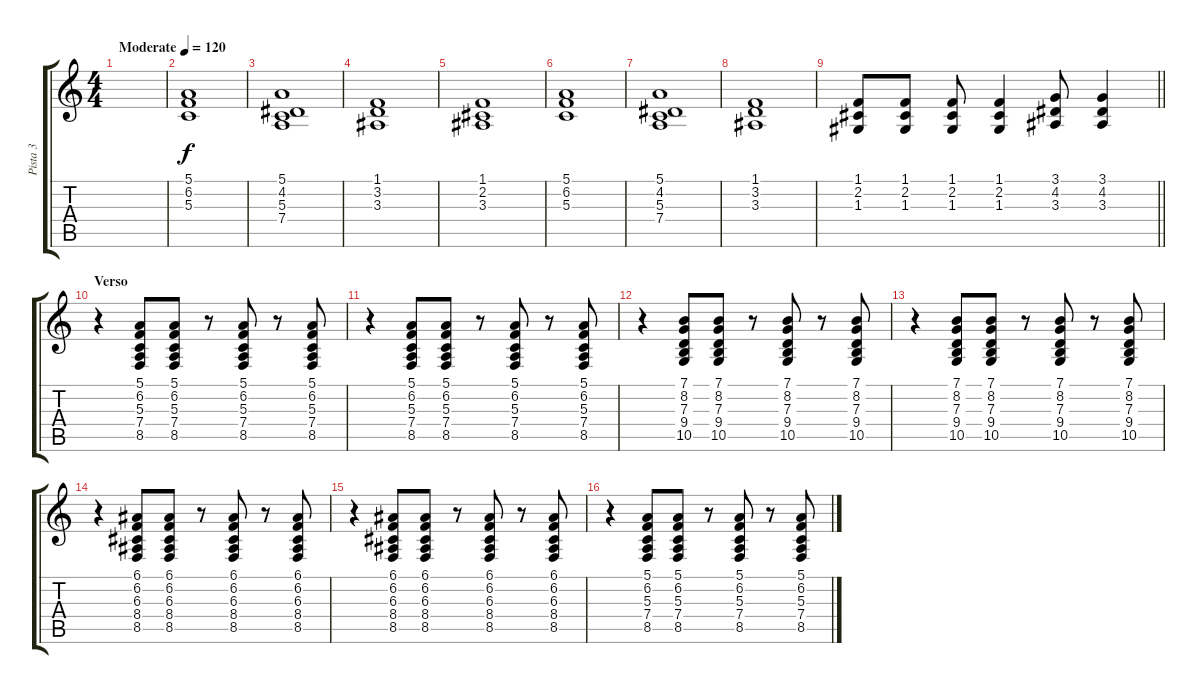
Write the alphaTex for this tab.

\track ("Pista 3" "Pista 3") {instrument acousticgrandpiano}
\staff {score tabs}
\tuning (E4 B3 G3 D3 A2 E2) {hide}
\ts (4 4)
\tempo (120 "Moderate")
\clef g2
\ks c
|
(5.1 6.2 5.3).1 |
(5.1 4.2 5.3 7.4).1 |
(1.1 3.2 3.3).1 |
(1.1 2.2 3.3).1 |
(5.1 6.2 5.3).1 |
(5.1 4.2 5.3 7.4).1 |
(1.1 3.2 3.3).1 |
\barLineRight lightlight
(1.1 2.2 1.3).8 (1.1 2.2 1.3).8 (1.1 2.2 1.3).8 (1.1 2.2 1.3).4 (3.1 4.2 3.3).8 (3.1 4.2 3.3).4 |
\section ("" "Verso")
r.4 (5.1 6.2 5.3 7.4 8.5).8 (5.1 6.2 5.3 7.4 8.5).8 r.8 (5.1 6.2 5.3 7.4 8.5).8 r.8 (5.1 6.2 5.3 7.4 8.5).8 |
r.4 (5.1 6.2 5.3 7.4 8.5).8 (5.1 6.2 5.3 7.4 8.5).8 r.8 (5.1 6.2 5.3 7.4 8.5).8 r.8 (5.1 6.2 5.3 7.4 8.5).8 |
r.4 (7.1 8.2 7.3 9.4 10.5).8 (7.1 8.2 7.3 9.4 10.5).8 r.8 (7.1 8.2 7.3 9.4 10.5).8 r.8 (7.1 8.2 7.3 9.4 10.5).8 |
r.4 (7.1 8.2 7.3 9.4 10.5).8 (7.1 8.2 7.3 9.4 10.5).8 r.8 (7.1 8.2 7.3 9.4 10.5).8 r.8 (7.1 8.2 7.3 9.4 10.5).8 |
r.4 (6.1 6.2 6.3 8.4 8.5).8 (6.1 6.2 6.3 8.4 8.5).8 r.8 (6.1 6.2 6.3 8.4 8.5).8 r.8 (6.1 6.2 6.3 8.4 8.5).8 |
r.4 (6.1 6.2 6.3 8.4 8.5).8 (6.1 6.2 6.3 8.4 8.5).8 r.8 (6.1 6.2 6.3 8.4 8.5).8 r.8 (6.1 6.2 6.3 8.4 8.5).8 |
r.4 (5.1 6.2 5.3 7.4 8.5).8 (5.1 6.2 5.3 7.4 8.5).8 r.8 (5.1 6.2 5.3 7.4 8.5).8 r.8 (5.1 6.2 5.3 7.4 8.5).8
